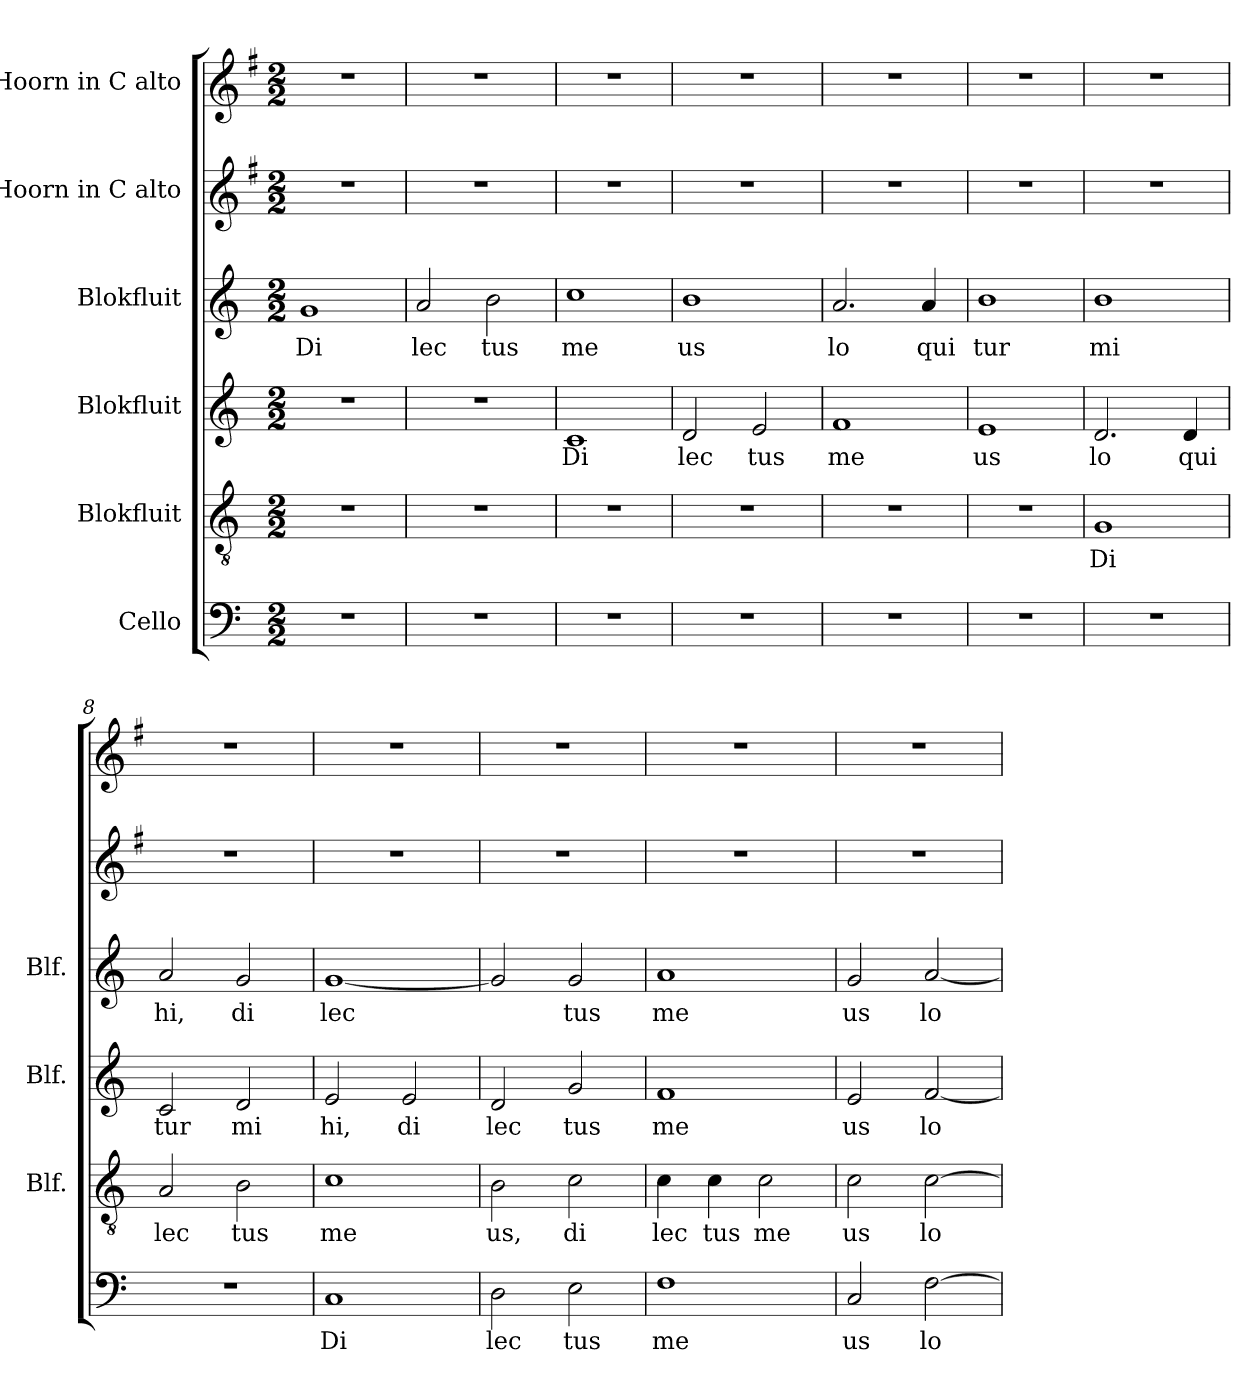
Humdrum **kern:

**kern	**text	**kern	**text	**kern	**text	**kern	**text	**kern	**kern
*part6	*part6	*part5	*part5	*part4	*part4	*part3	*part3	*part2	*part1
*staff6	*staff6	*staff5	*staff5	*staff4	*staff4	*staff3	*staff3	*staff2	*staff1
*I"Cello	*	*I"Blokfluit	*	*I"Blokfluit	*	*I"Blokfluit	*	*I"Hoorn in C alto	*I"Hoorn in C alto
*	*	*I'Blf.	*	*I'Blf.	*	*I'Blf.	*	*	*
*clefF4	*	*clefGv2	*	*clefG2	*	*clefG2	*	*clefG2	*clefG2
*	*	*	*	*	*	*	*	*ITrd4c7	*ITrd4c7
*k[]	*	*k[]	*	*k[]	*	*k[]	*	*k[]	*k[]
*M2/2	*	*M2/2	*	*M2/2	*	*M2/2	*	*M2/2	*M2/2
*MM200	*	*MM200	*	*MM200	*	*MM200	*	*MM200	*MM200
=1	=1	=1	=1	=1	=1	=1	=1	=1	=1
!	!	!	!	!	!	!	!LO:LY:b	!	!
1r	.	1r	.	1r	.	1g	Di	1r	1r
=2	=2	=2	=2	=2	=2	=2	=2	=2	=2
!	!	!	!	!	!	!	!LO:LY:b	!	!
1r	.	1r	.	1r	.	2a/	lec	1r	1r
!	!	!	!	!	!	!	!LO:LY:b	!	!
.	.	.	.	.	.	2b\	tus	.	.
=3	=3	=3	=3	=3	=3	=3	=3	=3	=3
!	!	!	!	!	!LO:LY:b	!	!LO:LY:b	!	!
1r	.	1r	.	1c	Di	1cc	me	1r	1r
=4	=4	=4	=4	=4	=4	=4	=4	=4	=4
!	!	!	!	!	!LO:LY:b	!	!LO:LY:b	!	!
1r	.	1r	.	2d/	lec	1b	us	1r	1r
!	!	!	!	!	!LO:LY:b	!	!	!	!
.	.	.	.	2e/	tus	.	.	.	.
=5	=5	=5	=5	=5	=5	=5	=5	=5	=5
!	!	!	!	!	!LO:LY:b	!	!LO:LY:b	!	!
1r	.	1r	.	1f	me	2.a/	lo	1r	1r
!	!	!	!	!	!	!	!LO:LY:b	!	!
.	.	.	.	.	.	4a/	qui	.	.
=6	=6	=6	=6	=6	=6	=6	=6	=6	=6
!	!	!	!	!	!LO:LY:b	!	!LO:LY:b	!	!
1r	.	1r	.	1e	us	1b	tur	1r	1r
=7	=7	=7	=7	=7	=7	=7	=7	=7	=7
!	!	!	!LO:LY:b	!	!LO:LY:b	!	!LO:LY:b	!	!
1r	.	1G	Di	2.d/	lo	1b	mi	1r	1r
!	!	!	!	!	!LO:LY:b	!	!	!	!
.	.	.	.	4d/	qui	.	.	.	.
=8	=8	=8	=8	=8	=8	=8	=8	=8	=8
!	!	!	!LO:LY:b	!	!LO:LY:b	!	!LO:LY:b	!	!
1r	.	2A/	lec	2c/	tur	2a/	hi,	1r	1r
!	!	!	!LO:LY:b	!	!LO:LY:b	!	!LO:LY:b	!	!
.	.	2B\	tus	2d/	mi	2g/	di	.	.
=9	=9	=9	=9	=9	=9	=9	=9	=9	=9
!	!LO:LY:b	!	!LO:LY:b	!	!LO:LY:b	!	!LO:LY:b	!	!
1C	Di	1c	me	2e/	hi,	[1g	lec	1r	1r
!	!	!	!	!	!LO:LY:b	!	!	!	!
.	.	.	.	2e/	di	.	.	.	.
!!LO:LB:g=z
=10	=10	=10	=10	=10	=10	=10	=10	=10	=10
!	!LO:LY:b	!	!LO:LY:b	!	!LO:LY:b	!	!	!	!
2D\	lec	2B\	us,	2d/	lec	2g/]	.	1r	1r
!	!LO:LY:b	!	!LO:LY:b	!	!LO:LY:b	!	!LO:LY:b	!	!
2E\	tus	2c\	di	2g/	tus	2g/	tus	.	.
=11	=11	=11	=11	=11	=11	=11	=11	=11	=11
!	!LO:LY:b	!	!LO:LY:b	!	!LO:LY:b	!	!LO:LY:b	!	!
1F	me	4c\	lec	1f	me	1a	me	1r	1r
!	!	!	!LO:LY:b	!	!	!	!	!	!
.	.	4c\	tus	.	.	.	.	.	.
!	!	!	!LO:LY:b	!	!	!	!	!	!
.	.	2c\	me	.	.	.	.	.	.
=12	=12	=12	=12	=12	=12	=12	=12	=12	=12
!	!LO:LY:b	!	!LO:LY:b	!	!LO:LY:b	!	!LO:LY:b	!	!
2C/	us	2c\	us	2e/	us	2g/	us	1r	1r
!	!LO:LY:b	!	!LO:LY:b	!	!LO:LY:b	!	!LO:LY:b	!	!
[2F\	lo	[2c\	lo	[2f/	lo	[2a/	lo	.	.
=	=	=	=	=	=	=	=	=	=
*-	*-	*-	*-	*-	*-	*-	*-	*-	*-
